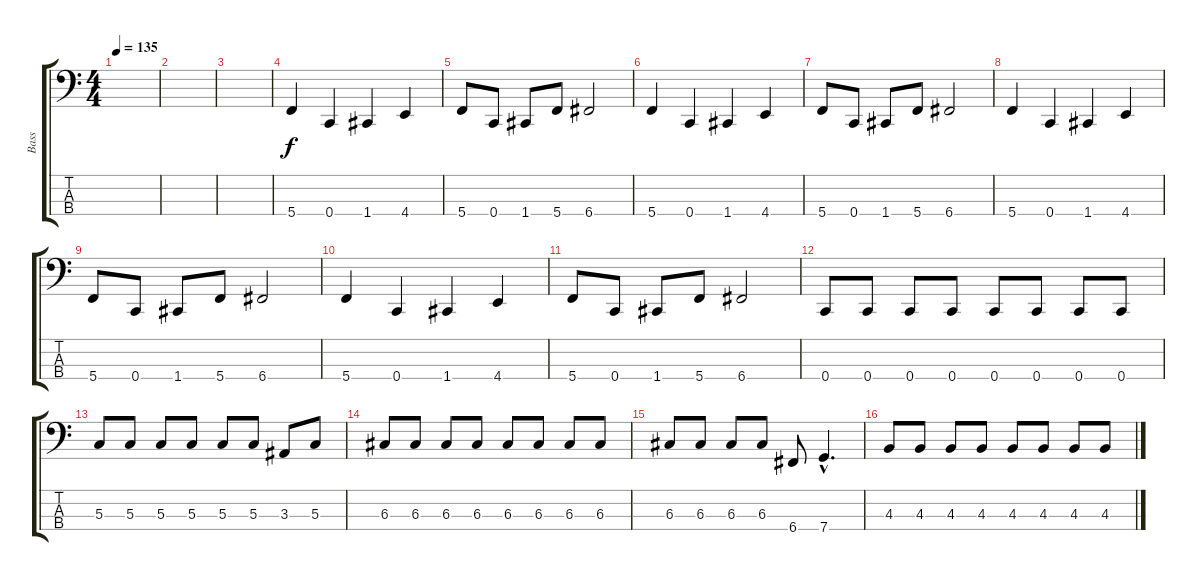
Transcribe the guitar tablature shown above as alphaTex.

\track ("Bass" "Bass") {instrument electricbasspick}
\staff {score tabs}
\tuning (F2 C2 G1 C1) {hide}
\ts (4 4)
\tempo 135
\clef f4
\ks c
|
|
|
5.4.4 0.4.4 1.4.4 4.4.4 |
5.4.8 0.4.8 1.4.8 5.4.8 6.4.2 |
5.4.4 0.4.4 1.4.4 4.4.4 |
5.4.8 0.4.8 1.4.8 5.4.8 6.4.2 |
5.4.4 0.4.4 1.4.4 4.4.4 |
5.4.8 0.4.8 1.4.8 5.4.8 6.4.2 |
5.4.4 0.4.4 1.4.4 4.4.4 |
5.4.8 0.4.8 1.4.8 5.4.8 6.4.2 |
0.4.8 0.4.8 0.4.8 0.4.8 0.4.8 0.4.8 0.4.8 0.4.8 |
5.3.8 5.3.8 5.3.8 5.3.8 5.3.8 5.3.8 3.3.8 5.3.8 |
6.3.8 6.3.8 6.3.8 6.3.8 6.3.8 6.3.8 6.3.8 6.3.8 |
6.3.8 6.3.8 6.3.8 6.3.8 6.4.8 7.4{hac}.4{d} |
4.3.8 4.3.8 4.3.8 4.3.8 4.3.8 4.3.8 4.3.8 4.3.8
